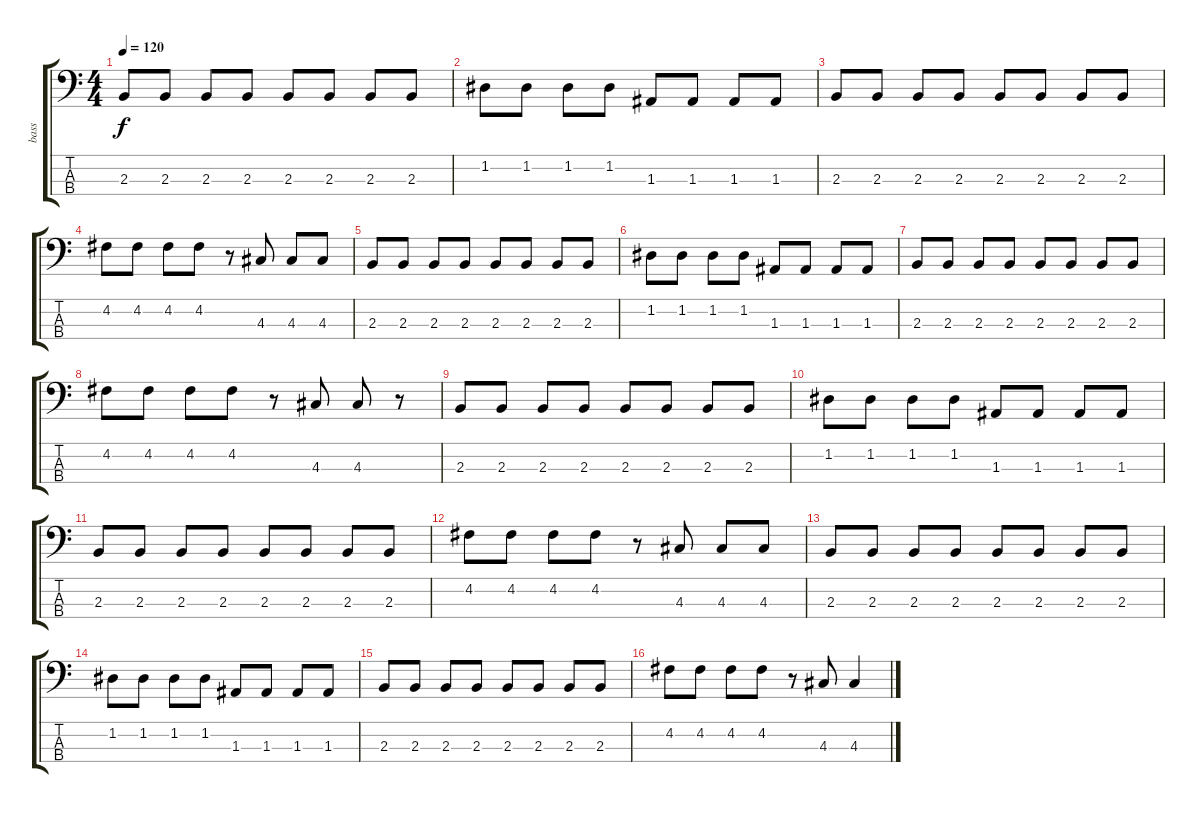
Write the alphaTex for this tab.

\track ("bass" "bass") {instrument slapbass2}
\staff {score tabs}
\tuning (G2 D2 A1 E1) {hide}
\ts (4 4)
\tempo 120
\clef f4
\ks c
2.3.8{dy f} 2.3.8 2.3.8 2.3.8 2.3.8 2.3.8 2.3.8 2.3.8 |
1.2.8 1.2.8 1.2.8 1.2.8 1.3.8 1.3.8 1.3.8 1.3.8 |
2.3.8 2.3.8 2.3.8 2.3.8 2.3.8 2.3.8 2.3.8 2.3.8 |
4.2.8 4.2.8 4.2.8 4.2.8 r.8 4.3.8 4.3.8 4.3.8 |
2.3.8 2.3.8 2.3.8 2.3.8 2.3.8 2.3.8 2.3.8 2.3.8 |
1.2.8 1.2.8 1.2.8 1.2.8 1.3.8 1.3.8 1.3.8 1.3.8 |
2.3.8 2.3.8 2.3.8 2.3.8 2.3.8 2.3.8 2.3.8 2.3.8 |
4.2.8 4.2.8 4.2.8 4.2.8 r.8 4.3.8 4.3.8 r.8 |
2.3.8 2.3.8 2.3.8 2.3.8 2.3.8 2.3.8 2.3.8 2.3.8 |
1.2.8 1.2.8 1.2.8 1.2.8 1.3.8 1.3.8 1.3.8 1.3.8 |
2.3.8 2.3.8 2.3.8 2.3.8 2.3.8 2.3.8 2.3.8 2.3.8 |
4.2.8 4.2.8 4.2.8 4.2.8 r.8 4.3.8 4.3.8 4.3.8 |
2.3.8 2.3.8 2.3.8 2.3.8 2.3.8 2.3.8 2.3.8 2.3.8 |
1.2.8 1.2.8 1.2.8 1.2.8 1.3.8 1.3.8 1.3.8 1.3.8 |
2.3.8 2.3.8 2.3.8 2.3.8 2.3.8 2.3.8 2.3.8 2.3.8 |
4.2.8 4.2.8 4.2.8 4.2.8 r.8 4.3.8 4.3.4
